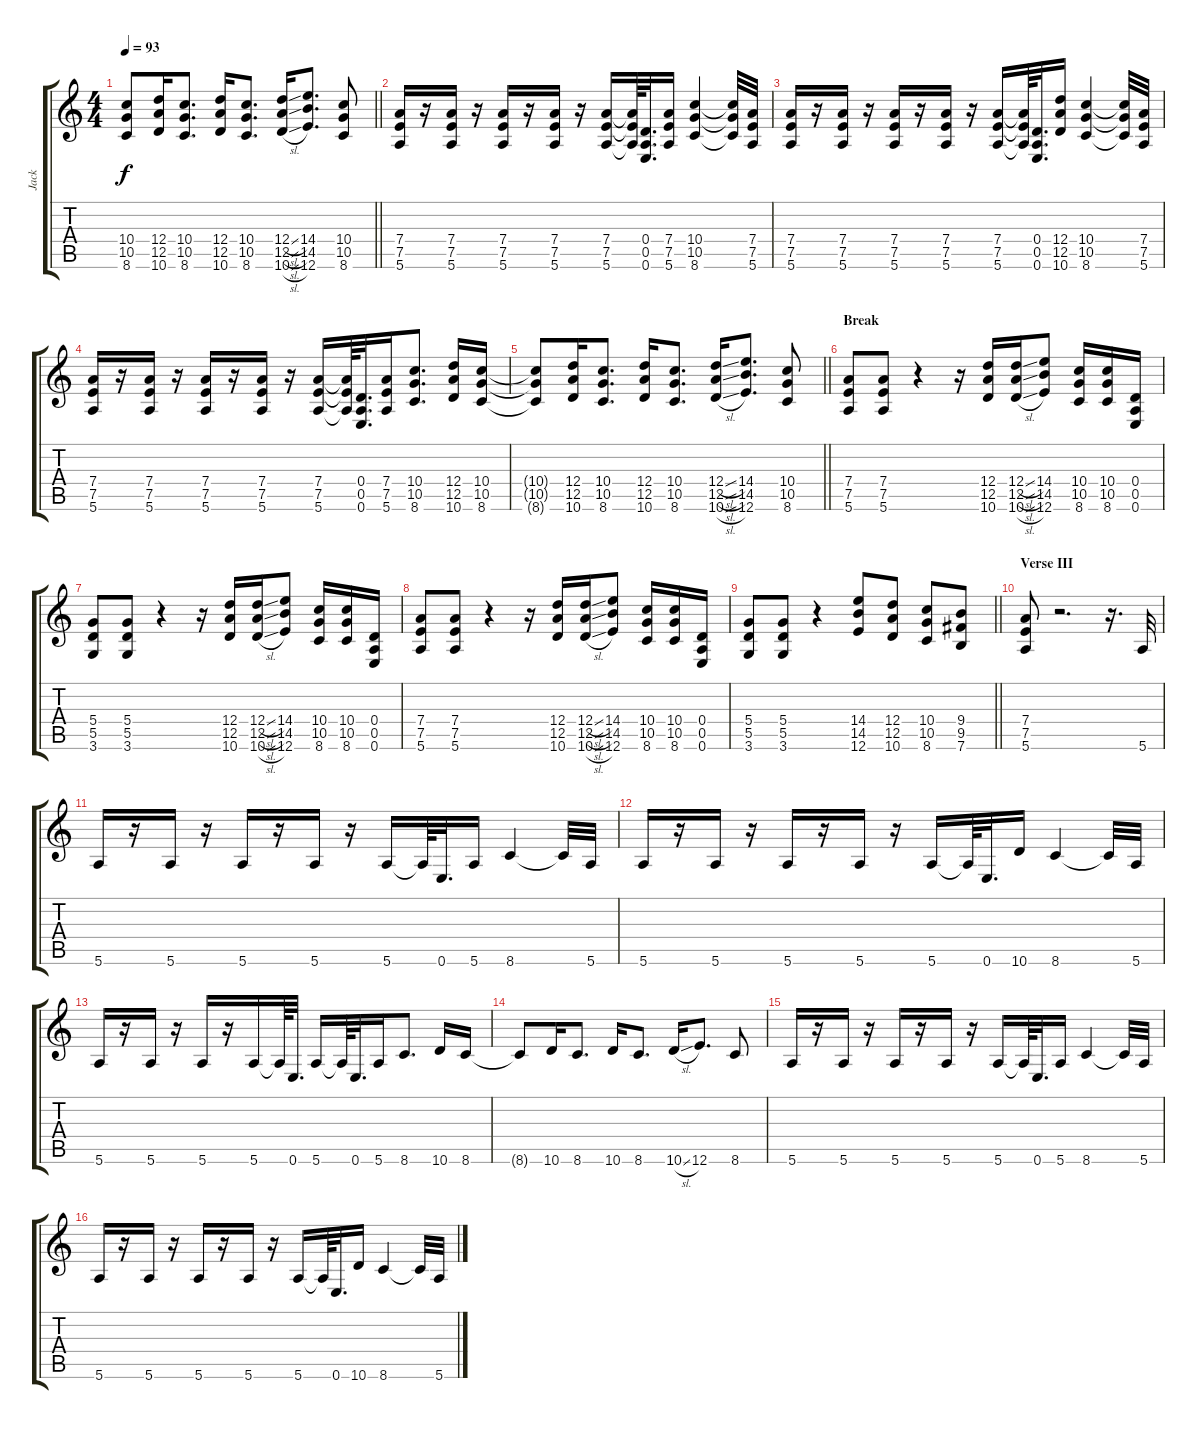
\track ("Jack" "Jack") {instrument overdrivenguitar}
\staff {score tabs}
\tuning (E4 B3 G3 D3 A2 E2) {hide}
\ts (4 4)
\tempo 93
\clef g2
\barLineRight lightlight
\ks c
(10.4{t} 10.5{t} 8.6{t}).8{dy f} (12.4 12.5 10.6).16 (10.4 10.5 8.6).8{d} (12.4 12.5 10.6).16 (10.4 10.5 8.6).8{d} (12.4{sl} 12.5{sl} 10.6{sl}).16 (14.4 14.5 12.6).8{d} (10.4 10.5 8.6).8 |
(7.4 7.5 5.6).16 r.16 (7.4 7.5 5.6).16 r.16 (7.4 7.5 5.6).16 r.16 (7.4 7.5 5.6).16 r.16 (7.4 7.5 5.6).16 (7.4{t} 7.5{t} 5.6{t}).64 (0.4 0.5 0.6).32{d} (7.4 7.5 5.6).16 (10.4 10.5 8.6).4 (10.4{t} 10.5{t} 8.6{t}).32 (7.4 7.5 5.6).32 |
(7.4 7.5 5.6).16 r.16 (7.4 7.5 5.6).16 r.16 (7.4 7.5 5.6).16 r.16 (7.4 7.5 5.6).16 r.16 (7.4 7.5 5.6).16 (7.4{t} 7.5{t} 5.6{t}).64 (0.4 0.5 0.6).32{d} (12.4 12.5 10.6).16 (10.4 10.5 8.6).4 (10.4{t} 10.5{t} 8.6{t}).32 (7.4 7.5 5.6).32 |
(7.4 7.5 5.6).16 r.16 (7.4 7.5 5.6).16 r.16 (7.4 7.5 5.6).16 r.16 (7.4 7.5 5.6).16 r.16 (7.4 7.5 5.6).16 (7.4{t} 7.5{t} 5.6{t}).64 (0.4 0.5 0.6).32{d} (7.4 7.5 5.6).16 (10.4 10.5 8.6).8{d} (12.4 12.5 10.6).16 (10.4 10.5 8.6).16 |
\barLineRight lightlight
(10.4{t} 10.5{t} 8.6{t}).8 (12.4 12.5 10.6).16 (10.4 10.5 8.6).8{d} (12.4 12.5 10.6).16 (10.4 10.5 8.6).8{d} (12.4{sl} 12.5{sl} 10.6{sl}).16 (14.4 14.5 12.6).8{d} (10.4 10.5 8.6).8 |
\section ("" "Break")
(7.4 7.5 5.6).8 (7.4 7.5 5.6).8 r.4 r.16 (12.4 12.5 10.6).16 (12.4{sl} 12.5{sl} 10.6{sl}).16 (14.4 14.5 12.6).8 (10.4 10.5 8.6).16 (10.4 10.5 8.6).16 (0.4 0.5 0.6).16 |
(5.4 5.5 3.6).8 (5.4 5.5 3.6).8 r.4 r.16 (12.4 12.5 10.6).16 (12.4{sl} 12.5{sl} 10.6{sl}).16 (14.4 14.5 12.6).8 (10.4 10.5 8.6).16 (10.4 10.5 8.6).16 (0.4 0.5 0.6).16 |
(7.4 7.5 5.6).8 (7.4 7.5 5.6).8 r.4 r.16 (12.4 12.5 10.6).16 (12.4{sl} 12.5{sl} 10.6{sl}).16 (14.4 14.5 12.6).8 (10.4 10.5 8.6).16 (10.4 10.5 8.6).16 (0.4 0.5 0.6).16 |
\barLineRight lightlight
(5.4 5.5 3.6).8 (5.4 5.5 3.6).8 r.4 (14.4 14.5 12.6).8 (12.4 12.5 10.6).8 (10.4 10.5 8.6).8 (9.4 9.5 7.6).8 |
\section ("" "Verse III")
(7.4 7.5 5.6).8 r.2{d} r.16{d} 5.6.32 |
5.6.16 r.16 5.6.16 r.16 5.6.16 r.16 5.6.16 r.16 5.6.16 5.6{t}.64 0.6.32{d} 5.6.16 8.6.4 8.6{t}.32 5.6.32 |
5.6.16 r.16 5.6.16 r.16 5.6.16 r.16 5.6.16 r.16 5.6.16 5.6{t}.64 0.6.32{d} 10.6.16 8.6.4 8.6{t}.32 5.6.32 |
5.6.16 r.16 5.6.16 r.16 5.6.16 r.16 5.6.16 5.6{t}.64 0.6.32{d} 5.6.16 5.6{t}.64 0.6.32{d} 5.6.16 8.6.8{d} 10.6.16 8.6.16 |
8.6{t}.8 10.6.16 8.6.8{d} 10.6.16 8.6.8{d} 10.6{sl}.16 12.6.8{d} 8.6.8 |
5.6.16 r.16 5.6.16 r.16 5.6.16 r.16 5.6.16 r.16 5.6.16 5.6{t}.64 0.6.32{d} 5.6.16 8.6.4 8.6{t}.32 5.6.32 |
5.6.16 r.16 5.6.16 r.16 5.6.16 r.16 5.6.16 r.16 5.6.16 5.6{t}.64 0.6.32{d} 10.6.16 8.6.4 8.6{t}.32 5.6.32
